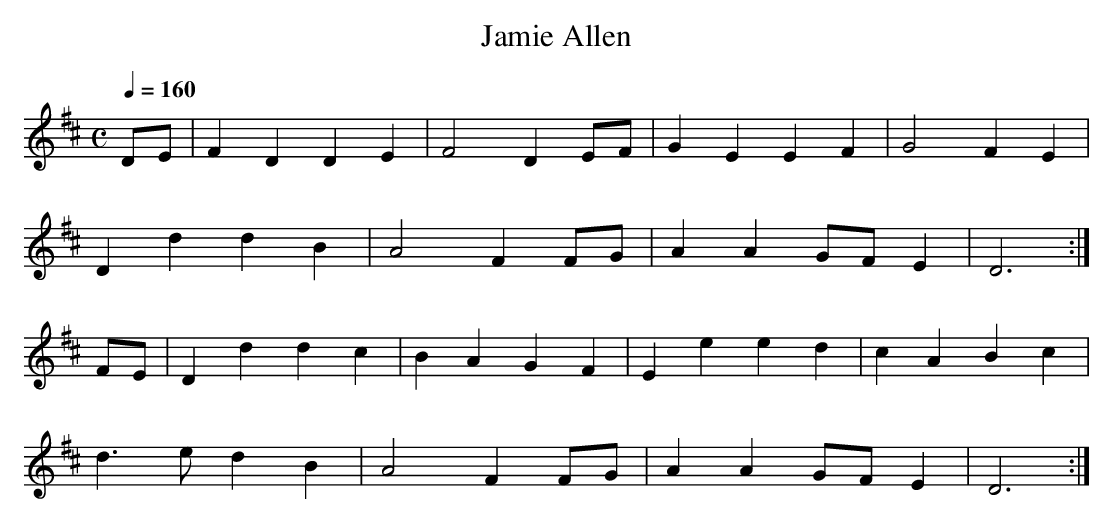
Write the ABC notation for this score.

X:1
T:Jamie Allen
M:C
L:1/4
Q:1/4=160
K:Dmaj
D/2E/2 | F D D E | F2 D E/2F/2 | G E E F | G2 F E |
D d d B | A2 F F/2G/2 | A A G/2F/2 E | D3 :|
F/2E/2 | D d d c | B A G F | E e e d | c A B c |
d>e d B | A2 F F/2G/2 | A A G/2F/2 E | D3 :|
